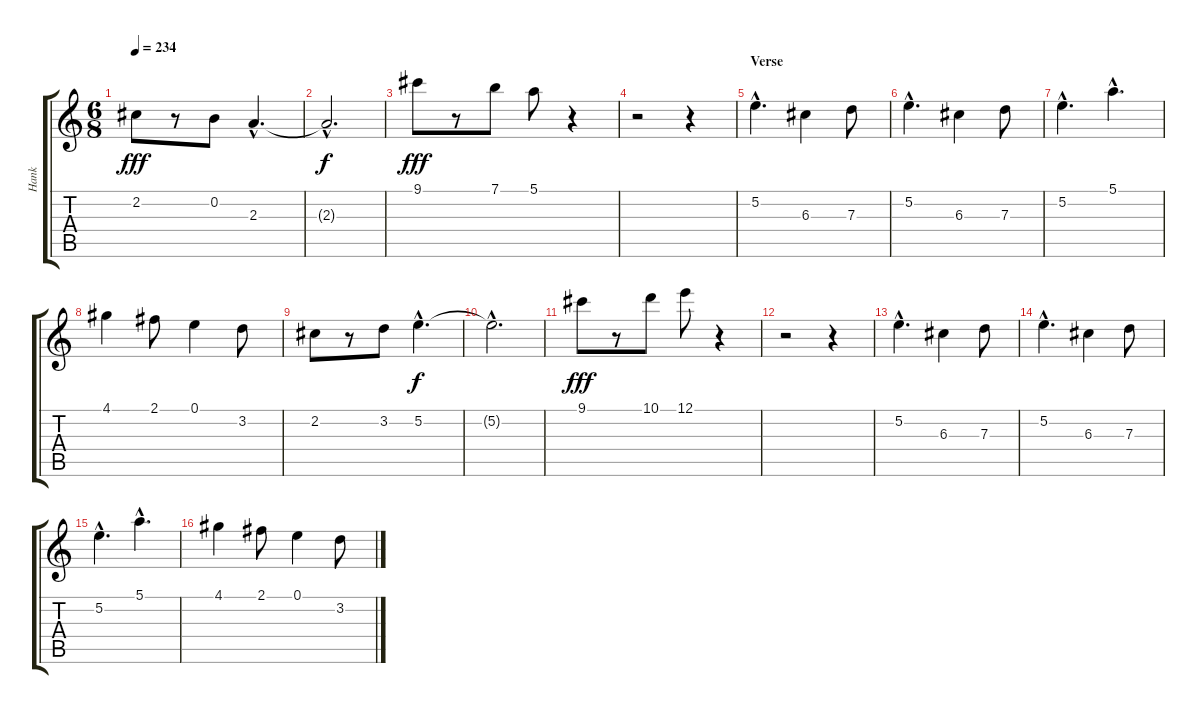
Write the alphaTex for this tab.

\track ("Hank" "Hank") {instrument electricguitarjazz}
\staff {score tabs}
\tuning (E4 B3 G3 D3 A2 E2) {hide}
\ts (6 8)
\tempo 234
\clef g2
\ks c
2.2.8{dy fff} r.8 0.2.8 2.3{hac}.4{d} |
2.3{hac t}.2{d dy f} |
9.1.8{dy fff instrument electricguitarmuted} r.8 7.1.8 5.1.8 r.4 |
r.2 r.4 |
\section ("" "Verse")
5.2{hac}.4{d instrument electricguitarjazz} 6.3.4 7.3.8 |
5.2{hac}.4{d} 6.3.4 7.3.8 |
5.2{hac}.4{d} 5.1{hac}.4{d} |
4.1.4 2.1.8 0.1.4 3.2.8 |
2.2.8 r.8 3.2.8 5.2{hac}.4{d dy f} |
5.2{hac t}.2{d} |
9.1.8{dy fff instrument electricguitarmuted} r.8 10.1.8 12.1.8 r.4 |
r.2 r.4 |
5.2{hac}.4{d instrument electricguitarjazz} 6.3.4 7.3.8 |
5.2{hac}.4{d} 6.3.4 7.3.8 |
5.2{hac}.4{d} 5.1{hac}.4{d} |
4.1.4 2.1.8 0.1.4 3.2.8
